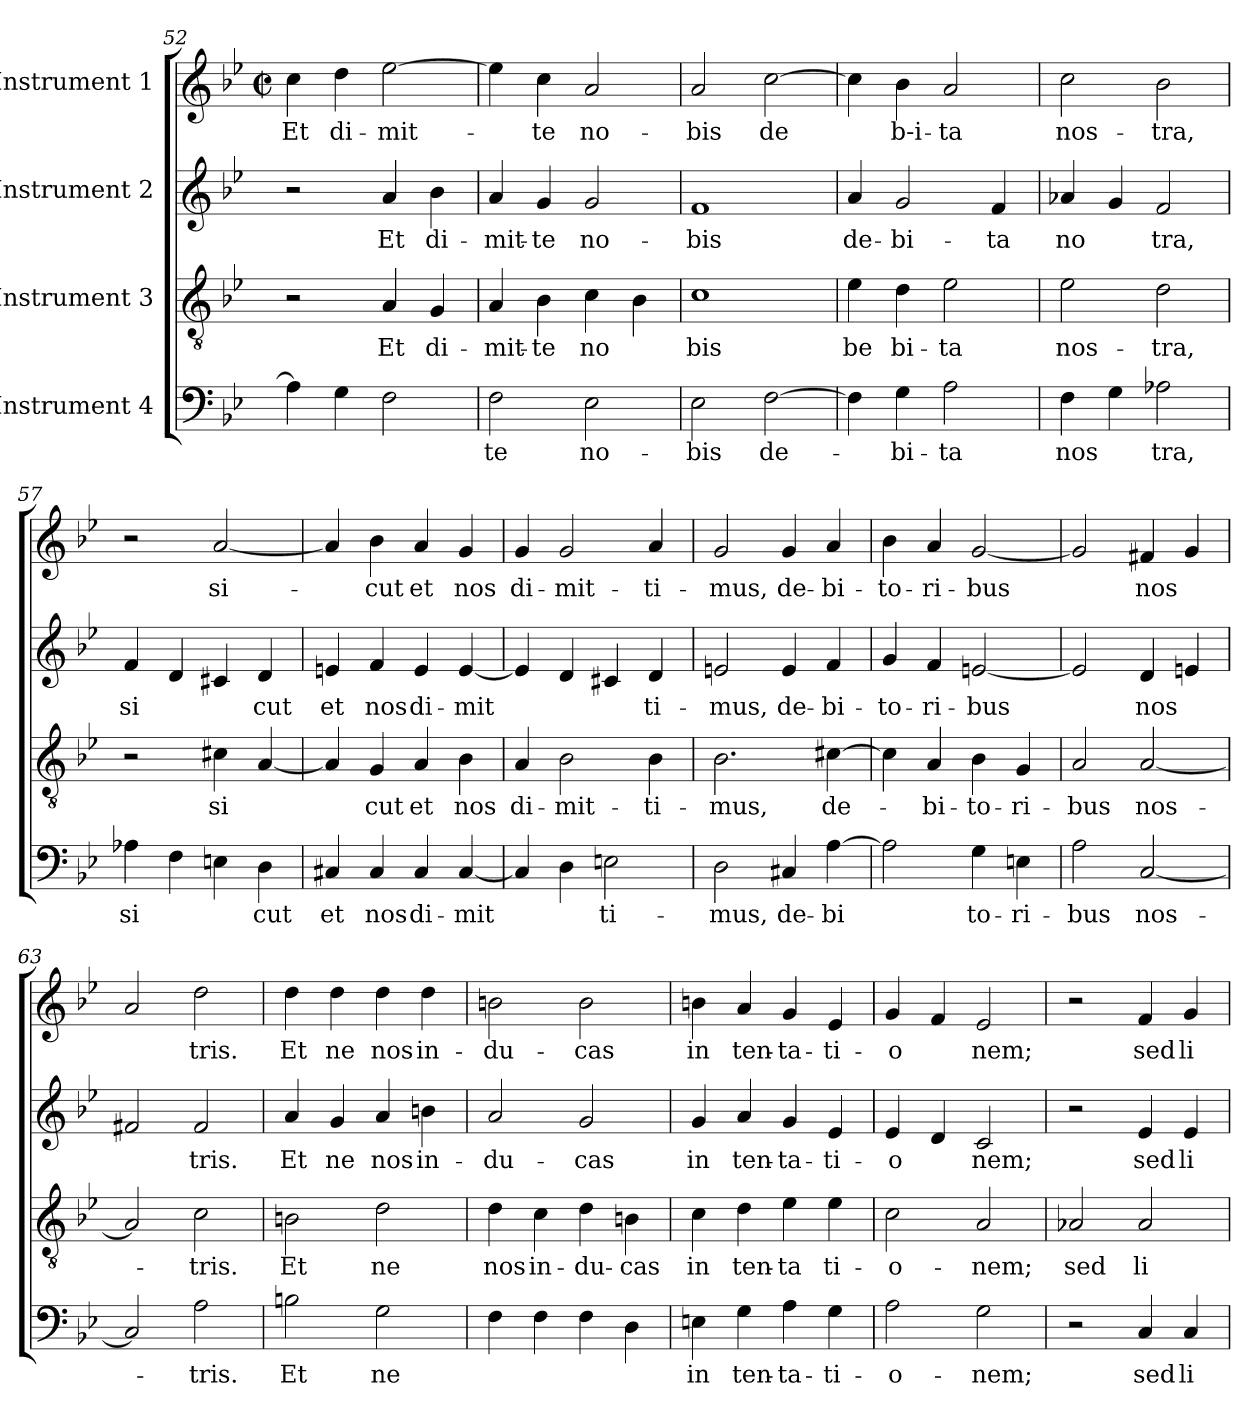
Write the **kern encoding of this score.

**kern	**text	**kern	**text	**kern	**text	**kern	**text
*part4	*part4	*part3	*part3	*part2	*part2	*part1	*part1
*staff4	*staff4	*staff3	*staff3	*staff2	*staff2	*staff1	*staff1
*I"Instrument 4	*	*I"Instrument 3	*	*I"Instrument 2	*	*I"Instrument 1	*
*clefF4	*	*clefGv2	*	*clefG2	*	*clefG2	*
*k[b-e-]	*	*k[b-e-]	*	*k[b-e-]	*	*k[b-e-]	*
*B-:	*	*B-:	*	*B-:	*	*B-:	*
*	*	*	*	*	*	*M2/2	*
*	*	*	*	*	*	*met(c|)	*
=52	=52	=52	=52	=52	=52	=52	=52
!	!	!	!	!	!	!	!LO:LY:b:cj
4A\]	.	2r	.	2r	.	4cc\	Et
!	!	!	!	!	!	!	!LO:LY:b:rj
4G\	.	.	.	.	.	4dd\	di-
!	!	!	!LO:LY:b:cj	!	!LO:LY:b:cj	!	!LO:LY:b:cj
2F\	.	4A/	Et	4a/	Et	[>2ee-\	-mit-
!	!	!	!LO:LY:b:rj	!	!LO:LY:b:rj	!	!
.	.	4G/	di-	4b-\	di-	.	.
=53	=53	=53	=53	=53	=53	=53	=53
!	!LO:LY:b:rj	!	!LO:LY:b:cj	!	!LO:LY:b:cj	!	!
2F\	te	4A/	-mit-	4a/	-mit-	4ee-\]	.
!	!	!	!LO:LY:b:rj	!	!LO:LY:b:rj	!	!LO:LY:b:rj
.	.	4B-\	-te	4g/	-te	4cc\	-te
!	!LO:LY:b:cj	!	!LO:LY:b:cj	!	!LO:LY:b:cj	!	!LO:LY:b:cj
2E-\	no-	4c\	no	2g/	no-	2a/	no-
.	.	4B-\	.	.	.	.	.
!!LO:LB:g=z
=54	=54	=54	=54	=54	=54	=54	=54
!	!LO:LY:b:cj	!	!LO:LY:b:cj	!	!LO:LY:b:cj	!	!LO:LY:b:cj
2E-\	-bis	1c	bis	1f	-bis	2a/	-bis
!	!LO:LY:b:cj	!	!	!	!	!	!LO:LY:b:cj
[>2F\	de-	.	.	.	.	[>2cc\	de
=55	=55	=55	=55	=55	=55	=55	=55
!	!	!	!LO:LY:b:cj	!	!LO:LY:b:cj	!	!
4F\]	.	4e-\	be	4a/	de-	4cc\]	.
!	!LO:LY:b:rj	!	!LO:LY:b:rj	!	!LO:LY:b:rj	!	!LO:LY:b:rj
4G\	-bi-	4d\	bi-	2g/	-bi-	4b-\	b-i-
!	!LO:LY:b:rj	!	!LO:LY:b:rj	!	!	!	!LO:LY:b:rj
2A\	-ta	2e-\	-ta	.	.	2a/	-ta
!	!	!	!	!	!LO:LY:b:rj	!	!
.	.	.	.	4f/	-ta	.	.
=56	=56	=56	=56	=56	=56	=56	=56
!	!LO:LY:b:cj	!	!LO:LY:b:cj	!	!LO:LY:b:cj	!	!LO:LY:b:cj
4F\	nos	2e-\	nos-	4a-X/	no	2cc\	nos-
4G\	.	.	.	4g/	.	.	.
!	!LO:LY:b:cj	!	!LO:LY:b:cj	!	!LO:LY:b:cj	!	!LO:LY:b:cj
2A-X\	tra,	2d\	-tra,	2f/	tra,	2b-\	-tra,
=57	=57	=57	=57	=57	=57	=57	=57
!	!LO:LY:b:cj	!	!	!	!LO:LY:b:cj	!	!
4A-X\	si	2r	.	4f/	si	2r	.
4F\	.	.	.	4d/	.	.	.
!	!	!	!LO:LY:b:cj	!	!	!	!LO:LY:b:cj
4En\	.	4c#X\	si	4c#X/	.	[<2a/	si-
!	!LO:LY:b:cj	!	!	!	!LO:LY:b:cj	!	!
4D\	cut	[<4A/	.	4d/	cut	.	.
=58	=58	=58	=58	=58	=58	=58	=58
!	!LO:LY:b:rj	!	!	!	!LO:LY:b:rj	!	!
4C#X/	et	4A/]	.	4en/	et	4a/]	.
!	!LO:LY:b:cj	!	!LO:LY:b:cj	!	!LO:LY:b:cj	!	!LO:LY:b:cj
4C#/	nos	4G/	cut	4f/	nos	4b-\	-cut
!	!LO:LY:b:rj	!	!LO:LY:b:rj	!	!LO:LY:b:rj	!	!LO:LY:b:rj
4C#/	di-	4A/	et	4e/	di-	4a/	et
!	!LO:LY:b:cj	!	!LO:LY:b:cj	!	!LO:LY:b:cj	!	!LO:LY:b:cj
[>4C#/	-mit	4B-\	nos	[>4e/	-mit	4g/	nos
!!LO:LB:g=z
=59	=59	=59	=59	=59	=59	=59	=59
!	!	!	!LO:LY:b:rj	!	!	!	!LO:LY:b:rj
4C#/]	.	4A/	di-	4e/]	.	4g/	di-
!	!	!	!LO:LY:b:cj	!	!	!	!LO:LY:b:cj
4D\	.	2B-\	-mit-	4d/	.	2g/	-mit-
!	!LO:LY:b:rj	!	!	!	!	!	!
2En\	ti-	.	.	4c#X/	.	.	.
!	!	!	!LO:LY:b:rj	!	!LO:LY:b:rj	!	!LO:LY:b:rj
.	.	4B-\	-ti-	4d/	ti-	4a/	-ti-
=60	=60	=60	=60	=60	=60	=60	=60
!	!LO:LY:b:cj	!	!LO:LY:b:cj	!	!LO:LY:b:cj	!	!LO:LY:b:cj
2D\	-mus,	2.B-\	-mus,	2en/	-mus,	2g/	-mus,
!	!LO:LY:b:cj	!	!	!	!LO:LY:b:cj	!	!LO:LY:b:cj
4C#X/	de-	.	.	4e/	de-	4g/	de-
!	!LO:LY:b:cj	!	!LO:LY:b:cj	!	!LO:LY:b:rj	!	!LO:LY:b:rj
[>4A\	-bi	[>4c#X\	de-	4f/	-bi-	4a/	-bi-
=61	=61	=61	=61	=61	=61	=61	=61
!	!	!	!	!	!LO:LY:b:rj	!	!LO:LY:b:rj
2A\]	.	4c#\]	.	4g/	-to-	4b-\	-to-
!	!	!	!LO:LY:b:rj	!	!LO:LY:b:rj	!	!LO:LY:b:rj
.	.	4A/	-bi-	4f/	-ri-	4a/	-ri-
!	!LO:LY:b:rj	!	!LO:LY:b:rj	!	!LO:LY:b:cj	!	!LO:LY:b:cj
4G\	to-	4B-\	-to-	[<2en/	-bus	[<2g/	-bus
!	!LO:LY:b:rj	!	!LO:LY:b:rj	!	!	!	!
4En\	-ri-	4G/	-ri-	.	.	.	.
=62	=62	=62	=62	=62	=62	=62	=62
!	!LO:LY:b:cj	!	!LO:LY:b:cj	!	!	!	!
2A\	-bus	2A/	-bus	2e/]	.	2g/]	.
!	!LO:LY:b:cj	!	!LO:LY:b:cj	!	!LO:LY:b:cj	!	!LO:LY:b:cj
[<2C/	nos-	[<2A/	nos-	4d/	nos	4f#X/	nos
.	.	.	.	4en/	.	4g/	.
=63	=63	=63	=63	=63	=63	=63	=63
2C/]	.	2A/]	.	2f#X/	.	2a/	.
!	!LO:LY:b:cj	!	!LO:LY:b:cj	!	!LO:LY:b:cj	!	!LO:LY:b:cj
2A\	-tris.	2c\	-tris.	2f#/	tris.	2dd\	tris.
!!LO:PB:g=z
=64	=64	=64	=64	=64	=64	=64	=64
!	!LO:LY:b:cj	!	!LO:LY:b:cj	!	!LO:LY:b:cj	!	!LO:LY:b:cj
2Bn\	Et	2Bn\	Et	4a/	Et	4dd\	Et
!	!	!	!	!	!LO:LY:b:cj	!	!LO:LY:b:cj
.	.	.	.	4g/	ne	4dd\	ne
!	!LO:LY:b:cj	!	!LO:LY:b:cj	!	!LO:LY:b:cj	!	!LO:LY:b:cj
2G\	ne	2d\	ne	4a/	nos	4dd\	nos
!	!	!	!	!	!LO:LY:b:rj	!	!LO:LY:b:rj
.	.	.	.	4bn\	in-	4dd\	in-
=65	=65	=65	=65	=65	=65	=65	=65
!	!	!	!LO:LY:b:cj	!	!LO:LY:b:cj	!	!LO:LY:b:cj
4F\	.	4d\	nos	2a/	-du-	2bn\	-du-
!	!	!	!LO:LY:b:cj	!	!	!	!
4F\	.	4c\	in-	.	.	.	.
!	!	!	!LO:LY:b:cj	!	!LO:LY:b:cj	!	!LO:LY:b:cj
4F\	.	4d\	-du-	2g/	-cas	2b\	-cas
!	!	!	!LO:LY:b:cj	!	!	!	!
4D\	.	4Bn\	-cas	.	.	.	.
=66	=66	=66	=66	=66	=66	=66	=66
!	!LO:LY:b:rj	!	!LO:LY:b:rj	!	!LO:LY:b:rj	!	!LO:LY:b:rj
4En\	in	4c\	in	4g/	in	4bn\	in
!	!LO:LY:b:cj	!	!LO:LY:b:cj	!	!LO:LY:b:cj	!	!LO:LY:b:cj
4G\	ten-	4d\	ten-	4a/	ten-	4a/	ten-
!	!LO:LY:b:rj	!	!LO:LY:b:rj	!	!LO:LY:b:rj	!	!LO:LY:b:rj
4A\	-ta-	4e-\	-ta	4g/	-ta-	4g/	-ta-
!	!LO:LY:b:rj	!	!LO:LY:b:rj	!	!LO:LY:b:rj	!	!LO:LY:b:rj
4G\	-ti-	4e-\	ti-	4e-/	-ti-	4e-/	-ti-
=67	=67	=67	=67	=67	=67	=67	=67
!	!LO:LY:b:rj	!	!LO:LY:b:rj	!	!LO:LY:b:rj	!	!LO:LY:b:rj
2A\	-o-	2c\	-o-	4e-/	-o	4g/	-o
.	.	.	.	4d/	.	4f/	.
!	!LO:LY:b:cj	!	!LO:LY:b:cj	!	!LO:LY:b:cj	!	!LO:LY:b:cj
2G\	-nem;	2A/	-nem;	2c/	nem;	2e-/	nem;
=68	=68	=68	=68	=68	=68	=68	=68
!	!	!	!LO:LY:b:cj	!	!	!	!
2r	.	2A-X/	sed	2r	.	2r	.
!	!LO:LY:b:cj	!	!LO:LY:b:rj	!	!LO:LY:b:cj	!	!LO:LY:b:cj
4C/	sed	2A-/	li-	4e-/	sed	4f/	sed
!	!LO:LY:b:rj	!	!	!	!LO:LY:b:rj	!	!LO:LY:b:rj
4C/	li-	.	.	4e-/	li-	4g/	li-
=	=	=	=	=	=	=	=
*-	*-	*-	*-	*-	*-	*-	*-
